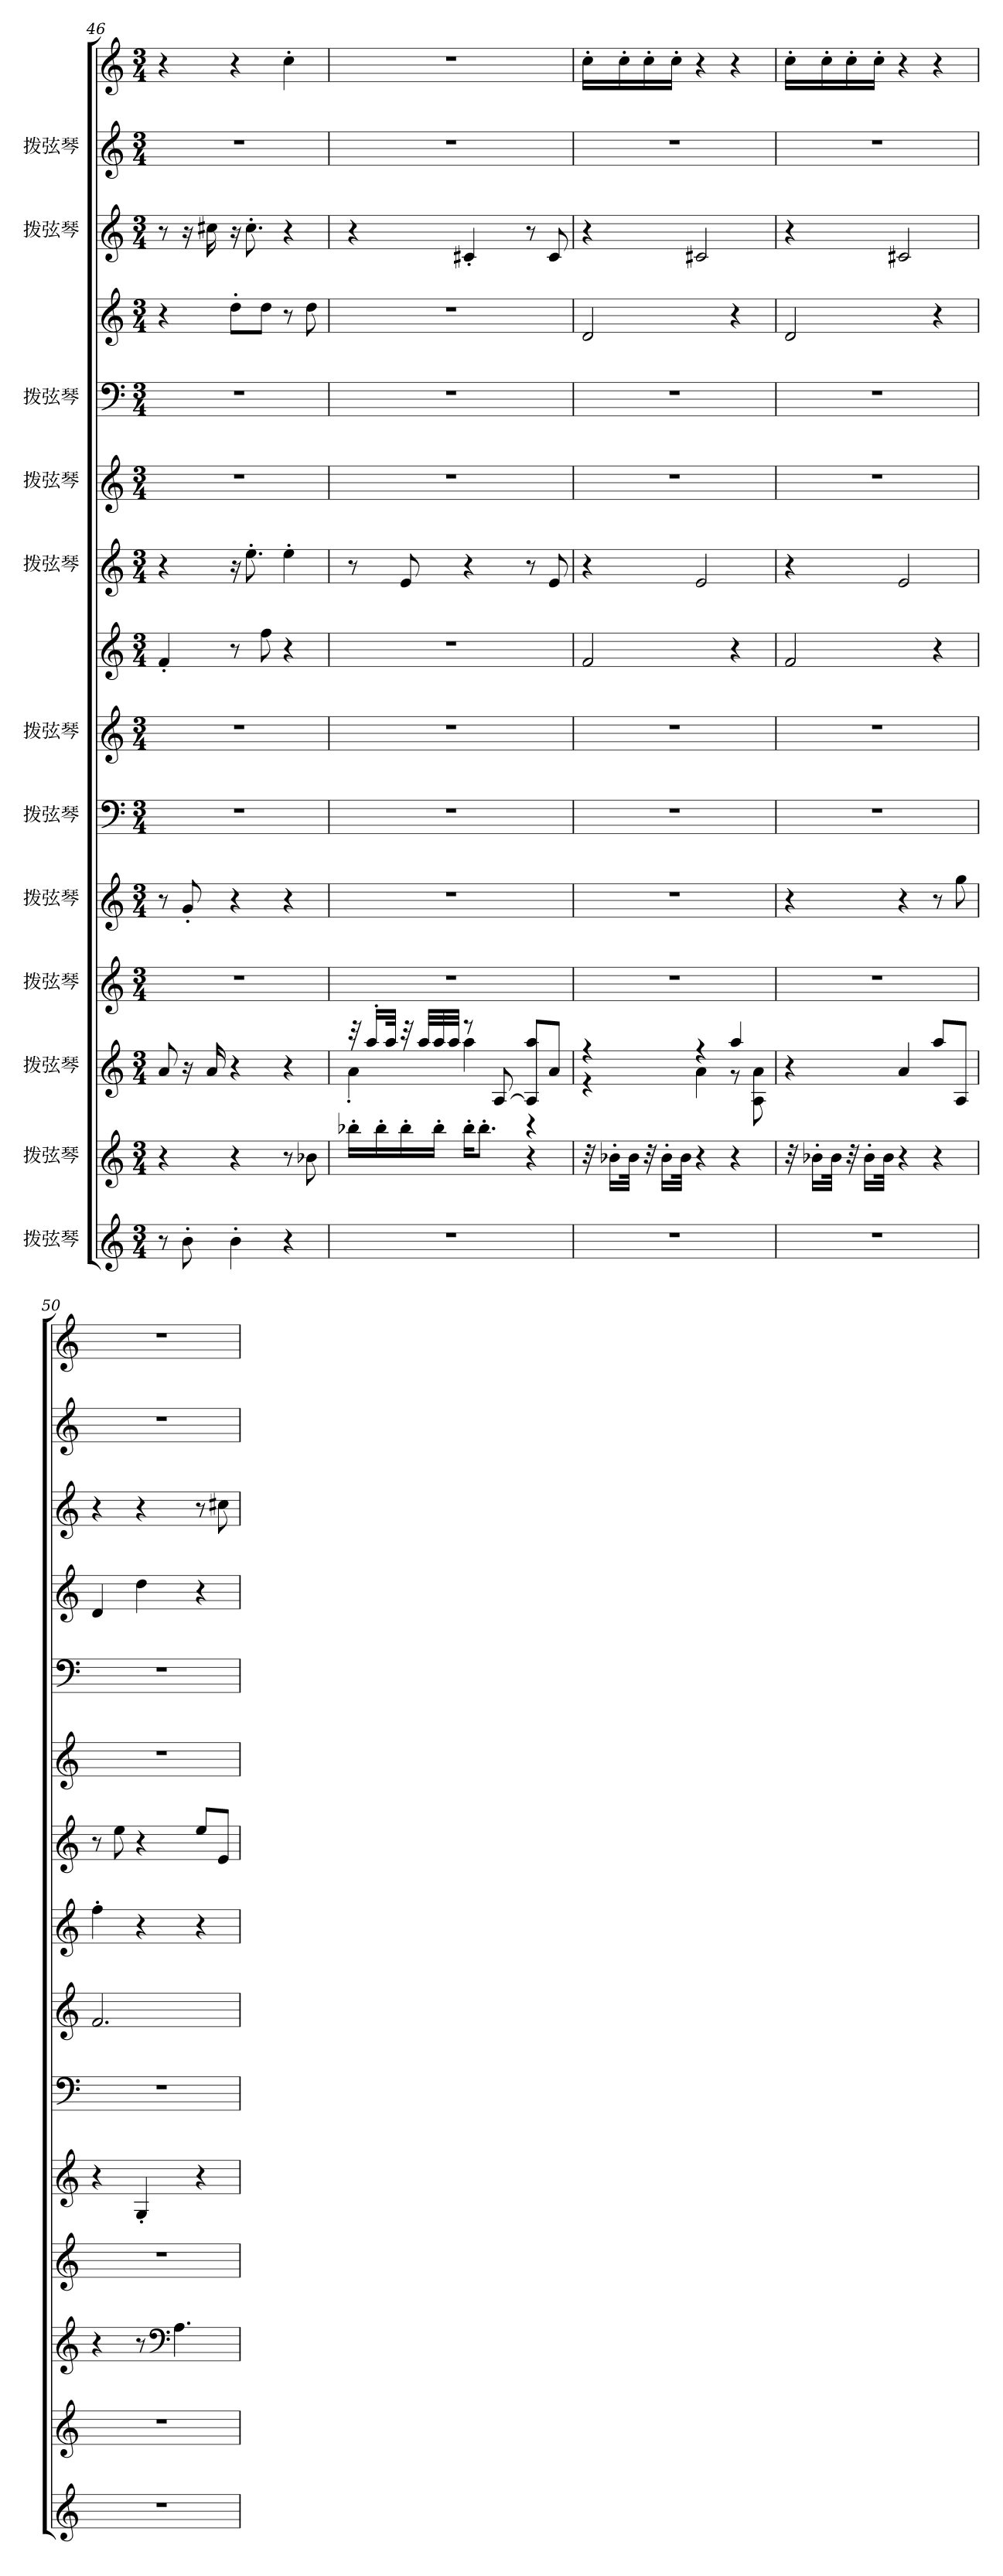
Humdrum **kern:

**kern	**kern	**kern	**kern	**kern	**kern	**kern	**kern	**kern	**kern	**kern	**kern	**kern	**kern	**kern
*part12	*part11	*part10	*part9	*part8	*part7	*part6	*part6	*part5	*part4	*part3	*part3	*part2	*part1	*part1
*staff15	*staff14	*staff13	*staff12	*staff11	*staff10	*staff9	*staff8	*staff7	*staff6	*staff5	*staff4	*staff3	*staff2	*staff1
*I"拨弦琴	*I"拨弦琴	*I"拨弦琴	*I"拨弦琴	*I"拨弦琴	*I"拨弦琴	*I"拨弦琴	*	*I"拨弦琴	*I"拨弦琴	*I"拨弦琴	*	*I"拨弦琴	*I"拨弦琴	*
*clefG2	*clefG2	*clefG2	*clefG2	*clefG2	*clefF4	*clefG2	*clefG2	*clefG2	*clefG2	*clefF4	*clefG2	*clefG2	*clefG2	*clefG2
*k[]	*k[]	*k[]	*k[]	*k[]	*k[]	*k[]	*k[]	*k[]	*k[]	*k[]	*k[]	*k[]	*k[]	*k[]
*M3/4	*M3/4	*M3/4	*M3/4	*M3/4	*M3/4	*M3/4	*M3/4	*M3/4	*M3/4	*M3/4	*M3/4	*M3/4	*M3/4	*M3/4
=46	=46	=46	=46	=46	=46	=46	=46	=46	=46	=46	=46	=46	=46	=46
8r	4r	8a/	2.r	8r	2.r	2.r	4f'/	4r	2.r	2.r	4r	8r	2.r	4r
8b'\	.	16r	.	8g'/	.	.	.	.	.	.	.	16r	.	.
.	.	16a/	.	.	.	.	.	.	.	.	.	16cc#X\	.	.
4b'\	4r	4r	.	4r	.	.	8r	16r	.	.	8dd'\L	16r	.	4r
.	.	.	.	.	.	.	.	8.ee'\	.	.	.	8.cc#'\	.	.
.	.	.	.	.	.	.	8ff\	.	.	.	8dd\J	.	.	.
4r	8r	4r	.	4r	.	.	4r	4ee'\	.	.	8r	4r	.	4cc'\
.	8b-X\	.	.	.	.	.	.	.	.	.	8dd\	.	.	.
!!LO:PB:g=z
=47	=47	=47	=47	=47	=47	=47	=47	=47	=47	=47	=47	=47	=47	=47
*	*	*^	*	*	*	*	*	*	*	*	*	*	*	*
2.r	16bb-X'\LL	32r	4a'\	2.r	2.r	2.r	2.r	2.r	8r	2.r	2.r	2.r	4r	2.r	2.r
.	.	16aa'/LL	.	.	.	.	.	.	.	.	.	.	.	.	.
.	16bb-'\	.	.	.	.	.	.	.	.	.	.	.	.	.	.
.	.	32aa/JJk	.	.	.	.	.	.	.	.	.	.	.	.	.
.	16bb-'\	32r	.	.	.	.	.	.	8e/	.	.	.	.	.	.
.	.	32aa/LLL	.	.	.	.	.	.	.	.	.	.	.	.	.
.	16bb-'\JJ	32aa/	.	.	.	.	.	.	.	.	.	.	.	.	.
.	.	32aa/JJJ	.	.	.	.	.	.	.	.	.	.	.	.	.
.	16bb-'\KL	8r	4aa\	.	.	.	.	.	4r	.	.	.	4c#X'/	.	.
.	8.bb-'\J	.	.	.	.	.	.	.	.	.	.	.	.	.	.
.	.	[8A/	.	.	.	.	.	.	.	.	.	.	.	.	.
.	4r	8A/] 8aa/L	4r	.	.	.	.	.	8r	.	.	.	8r	.	.
.	.	8a/J	.	.	.	.	.	.	8e/	.	.	.	8c#/	.	.
=48	=48	=48	=48	=48	=48	=48	=48	=48	=48	=48	=48	=48	=48	=48	=48
2.r	32r	4r	4r	2.r	2.r	2.r	2.r	2f/	4r	2.r	2.r	2d/	4r	2.r	16cc'\LL
.	16b-X'\LL	.	.	.	.	.	.	.	.	.	.	.	.	.	.
.	.	.	.	.	.	.	.	.	.	.	.	.	.	.	16cc'\
.	32b-\JJk	.	.	.	.	.	.	.	.	.	.	.	.	.	.
.	32r	.	.	.	.	.	.	.	.	.	.	.	.	.	16cc'\
.	16b-'\LL	.	.	.	.	.	.	.	.	.	.	.	.	.	.
.	.	.	.	.	.	.	.	.	.	.	.	.	.	.	16cc'\JJ
.	32b-\JJk	.	.	.	.	.	.	.	.	.	.	.	.	.	.
.	4r	4r	4a\	.	.	.	.	.	2e/	.	.	.	2c#X/	.	4r
.	4r	4aa/	8r	.	.	.	.	4r	.	.	.	4r	.	.	4r
.	.	.	8A\ 8a\	.	.	.	.	.	.	.	.	.	.	.	.
*	*	*v	*v	*	*	*	*	*	*	*	*	*	*	*	*
=49	=49	=49	=49	=49	=49	=49	=49	=49	=49	=49	=49	=49	=49	=49
2.r	32r	4r	2.r	4r	2.r	2.r	2f/	4r	2.r	2.r	2d/	4r	2.r	16cc'\LL
.	16b-X'\LL	.	.	.	.	.	.	.	.	.	.	.	.	.
.	.	.	.	.	.	.	.	.	.	.	.	.	.	16cc'\
.	32b-\JJk	.	.	.	.	.	.	.	.	.	.	.	.	.
.	32r	.	.	.	.	.	.	.	.	.	.	.	.	16cc'\
.	16b-'\LL	.	.	.	.	.	.	.	.	.	.	.	.	.
.	.	.	.	.	.	.	.	.	.	.	.	.	.	16cc'\JJ
.	32b-\JJk	.	.	.	.	.	.	.	.	.	.	.	.	.
.	4r	4a/	.	4r	.	.	.	2e/	.	.	.	2c#X/	.	4r
.	4r	8aa/L	.	8r	.	.	4r	.	.	.	4r	.	.	4r
.	.	8A/J	.	8gg\	.	.	.	.	.	.	.	.	.	.
!!LO:PB:g=z
=50	=50	=50	=50	=50	=50	=50	=50	=50	=50	=50	=50	=50	=50	=50
2.r	2.r	4r	2.r	4r	2.r	2.f/	4ff'\	8r	2.r	2.r	4d/	4r	2.r	2.r
.	.	.	.	.	.	.	.	8ee\	.	.	.	.	.	.
.	.	8r	.	4G'/	.	.	4r	4r	.	.	4dd\	4r	.	.
*	*	*clefF4	*	*	*	*	*	*	*	*	*	*	*	*
.	.	4.A\	.	.	.	.	.	.	.	.	.	.	.	.
.	.	.	.	4r	.	.	4r	8ee/L	.	.	4r	8r	.	.
.	.	.	.	.	.	.	.	8e/J	.	.	.	8cc#X\	.	.
=	=	=	=	=	=	=	=	=	=	=	=	=	=	=
*-	*-	*-	*-	*-	*-	*-	*-	*-	*-	*-	*-	*-	*-	*-
